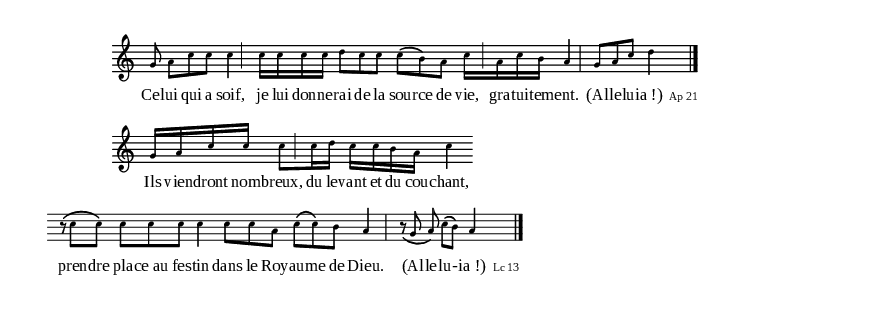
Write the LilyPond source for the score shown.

\version "2.10.0"
 \include "definitions.ly"
%\markup {AT 28 }
\relative c'' { 
	\new Staff {
		\cadenzaOn
		\set Staff.instrumentName = \markup{ \center-align {  } }
		g8
		\times 2/3 { a8[ c c]  } c4 \cesure\pespace
		c16[ c c c]
		\times 2/3 { d8[ c c] }
		\times 2/3 { c8[\( b\) a] }
		c16[\cesure\pespace  a c b] a4
		\barre\pespace 
		\times 2/3 {g8[ a c]} d4 
		\endBar
	}	\addlyrics {
		Cel -- ui qui a soif, je lui don -- ne -- rai de la sou -- rce de vie, gra -- tui -- tem -- ent. "(Al" -- le -- lui -- "a !)"
		\markup { \citation #"Ap 21"}
	}
}

\relative c'' { 
	\new Staff {
		\cadenzaOn
		\set Staff.instrumentName = \markup{ \center-align {  } }
		g16[ a c c]
		c8[ \cesure \pespace c16 d]
		c[ c b a]
		c4
		\pespace\indentLine
		\times 2/3 { r8\( c[ c]\) }
		\times 2/3 { c[ c c] }
		c4\pespace 
		\times 2/3 { c8[ c a] }
		\times 2/3 { c[\( c\) b] }
		a4\pespace 
		\barre\pespace 
		\times 2/3 { r8_\( g a\) }
		c[\( b\)]
		a4
		\endBar
	}	\addlyrics {
		Ils vien -- dront nom -- breux, du le -- vant et du cou -- chant, pren -- dre pla -- "ce au" fes -- tin dans le Roy -- au -- me de Dieu. "(Al" -- le -- lu -- - -- "ia !)"
		\markup { \citation #"Lc 13"}
	}
}

